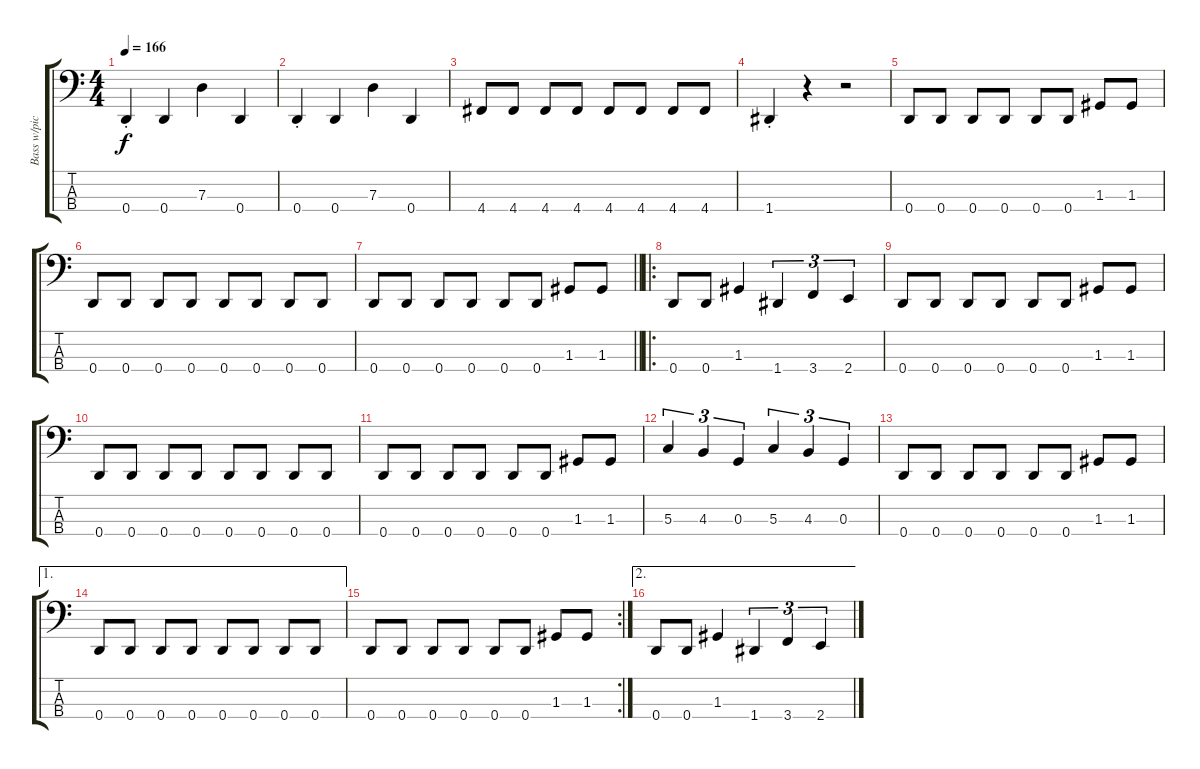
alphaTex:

\track ("Bass w/pick" "Bass w/pic") {instrument electricbasspick}
\staff {score tabs}
\tuning (F2 C2 G1 D1) {hide}
\ts (4 4)
\tempo 166
\clef f4
\ks c
0.4{st}.4{dy f} 0.4.4 7.3.4 0.4.4 |
0.4{st}.4 0.4.4 7.3.4 0.4.4 |
4.4.8 4.4.8 4.4.8 4.4.8 4.4.8 4.4.8 4.4.8 4.4.8 |
1.4{st}.4 r.4 r.2 |
0.4.8 0.4.8 0.4.8 0.4.8 0.4.8 0.4.8 1.3.8 1.3.8 |
0.4.8 0.4.8 0.4.8 0.4.8 0.4.8 0.4.8 0.4.8 0.4.8 |
\barLineRight lightlight
0.4.8 0.4.8 0.4.8 0.4.8 0.4.8 0.4.8 1.3.8 1.3.8 |
\ro
0.4.8 0.4.8 1.3.4 1.4.4{tu (3 2)} 3.4.4{tu (3 2)} 2.4.4{tu (3 2)} |
0.4.8 0.4.8 0.4.8 0.4.8 0.4.8 0.4.8 1.3.8 1.3.8 |
0.4.8 0.4.8 0.4.8 0.4.8 0.4.8 0.4.8 0.4.8 0.4.8 |
0.4.8 0.4.8 0.4.8 0.4.8 0.4.8 0.4.8 1.3.8 1.3.8 |
5.3.4{tu (3 2)} 4.3.4{tu (3 2)} 0.3.4{tu (3 2)} 5.3.4{tu (3 2)} 4.3.4{tu (3 2)} 0.3.4{tu (3 2)} |
0.4.8 0.4.8 0.4.8 0.4.8 0.4.8 0.4.8 1.3.8 1.3.8 |
\ae 1
0.4.8 0.4.8 0.4.8 0.4.8 0.4.8 0.4.8 0.4.8 0.4.8 |
\rc 2
0.4.8 0.4.8 0.4.8 0.4.8 0.4.8 0.4.8 1.3.8 1.3.8 |
\ae 2
0.4.8 0.4.8 1.3.4 1.4.4{tu (3 2)} 3.4.4{tu (3 2)} 2.4.4{tu (3 2)}
